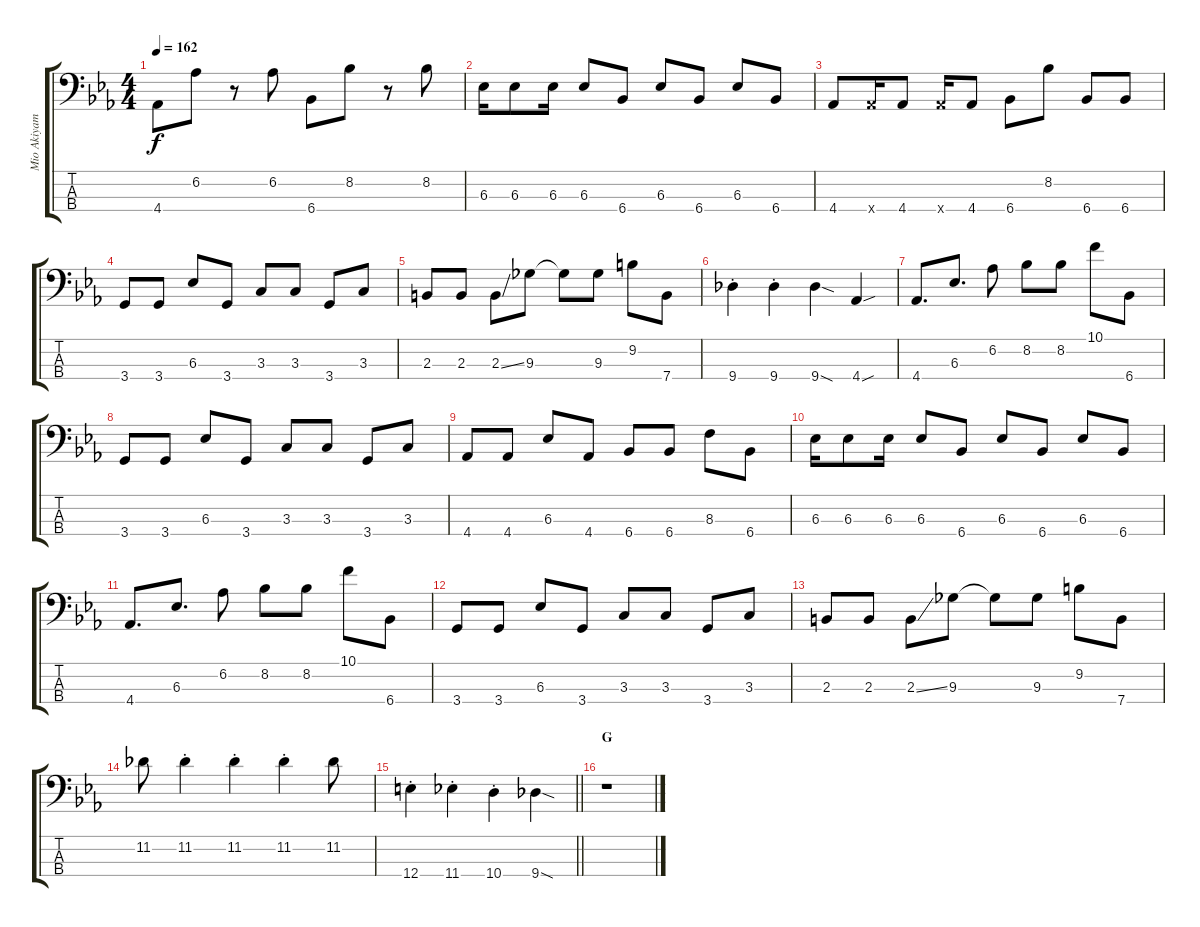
\track ("Mio Akiyama" "Mio Akiyam") {instrument electricbassfinger}
\staff {score tabs}
\tuning (G2 D2 A1 E1) {hide}
\ts (4 4)
\tempo 162
\clef f4
\ks eb
4.4.8{dy f} 6.2.8 r.8 6.2.8 6.4.8 8.2.8 r.8 8.2.8 |
6.3.16 6.3.8 6.3.16 6.3.8 6.4.8 6.3.8 6.4.8 6.3.8 6.4.8 |
4.4.8 4.4{x}.16 4.4.8 4.4{x}.16 4.4.8 6.4.8 8.2.8 6.4.8 6.4.8 |
3.4.8 3.4.8 6.3.8 3.4.8 3.3.8 3.3.8 3.4.8 3.3.8 |
2.3.8 2.3.8 2.3{ss}.8 9.3.8 9.3{t}.8 9.3.8 9.2.8 7.4.8 |
9.4{st}.4 9.4{st}.4 9.4{sod}.4 4.4{sou}.4 |
4.4.8{d} 6.3.8{d} 6.2.8 8.2.8 8.2.8 10.1.8 6.4.8 |
3.4.8 3.4.8 6.3.8 3.4.8 3.3.8 3.3.8 3.4.8 3.3.8 |
4.4.8 4.4.8 6.3.8 4.4.8 6.4.8 6.4.8 8.3.8 6.4.8 |
6.3.16 6.3.8 6.3.16 6.3.8 6.4.8 6.3.8 6.4.8 6.3.8 6.4.8 |
4.4.8{d} 6.3.8{d} 6.2.8 8.2.8 8.2.8 10.1.8 6.4.8 |
3.4.8 3.4.8 6.3.8 3.4.8 3.3.8 3.3.8 3.4.8 3.3.8 |
2.3.8 2.3.8 2.3{ss}.8 9.3.8 9.3{t}.8 9.3.8 9.2.8 7.4.8 |
11.2.8 11.2{st}.4 11.2{st}.4 11.2{st}.4 11.2.8 |
\barLineRight lightlight
12.4{st}.4 11.4{st}.4 10.4{st}.4 9.4{sod}.4 |
\section ("" "G")
r.1
